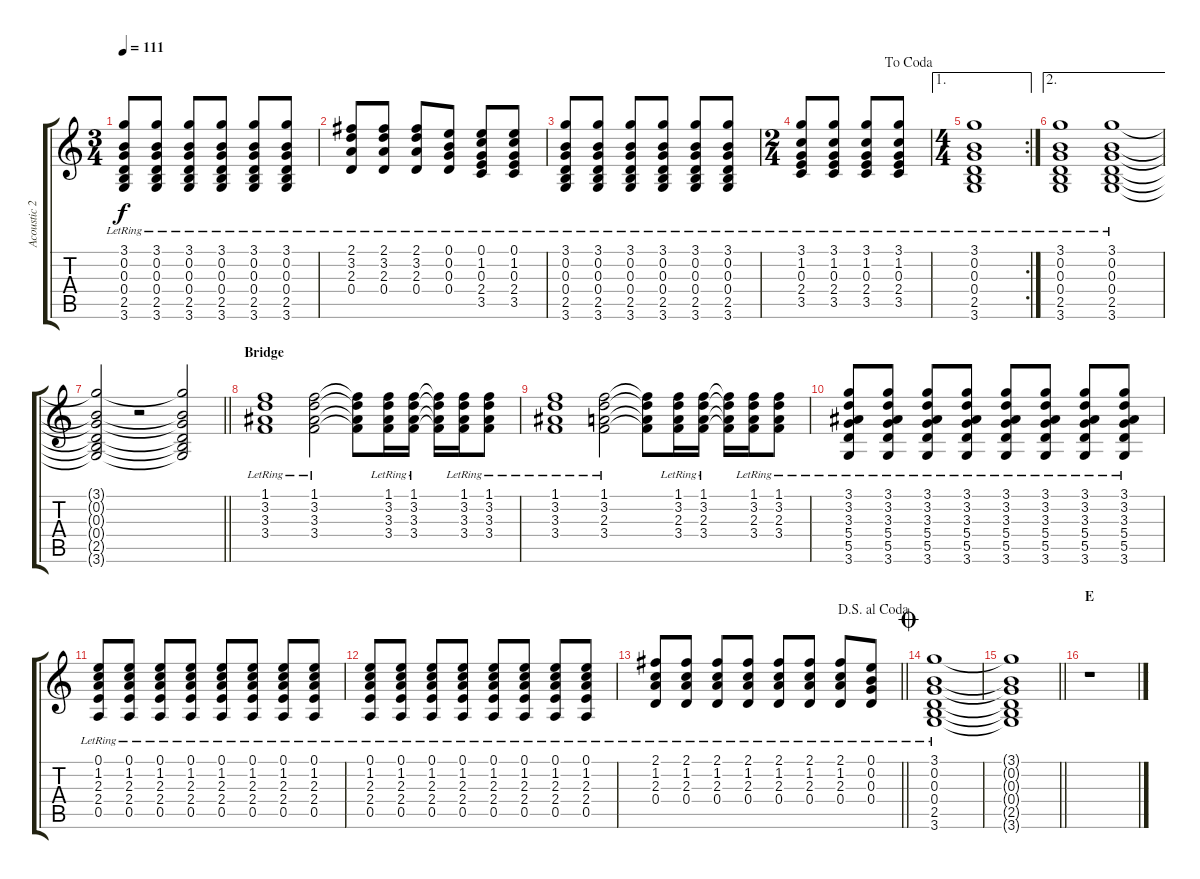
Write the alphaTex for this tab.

\track ("Acoustic 2" "Acoustic 2") {instrument acousticguitarnylon}
\staff {score tabs}
\tuning (E4 B3 G3 D3 A2 E2) {hide}
\ts (3 4)
\tempo 111
\clef g2
\ks c
(3.1{lr} 0.2{lr} 0.3{lr} 0.4{lr} 2.5{lr} 3.6{lr}).8{dy f} (3.1{lr} 0.2{lr} 0.3{lr} 0.4{lr} 2.5{lr} 3.6{lr}).8 (3.1{lr} 0.2{lr} 0.3{lr} 0.4{lr} 2.5{lr} 3.6{lr}).8 (3.1{lr} 0.2{lr} 0.3{lr} 0.4{lr} 2.5{lr} 3.6{lr}).8 (3.1{lr} 0.2{lr} 0.3{lr} 0.4{lr} 2.5{lr} 3.6{lr}).8 (3.1{lr} 0.2{lr} 0.3{lr} 0.4{lr} 2.5{lr} 3.6{lr}).8 |
(2.1{lr} 3.2{lr} 2.3{lr} 0.4{lr}).8 (2.1{lr} 3.2{lr} 2.3{lr} 0.4{lr}).8 (2.1{lr} 3.2{lr} 2.3{lr} 0.4{lr}).8 (0.1{lr} 0.2{lr} 0.3{lr} 0.4{lr}).8 (0.1{lr} 1.2{lr} 0.3{lr} 2.4{lr} 3.5{lr}).8 (0.1{lr} 1.2{lr} 0.3{lr} 2.4{lr} 3.5{lr}).8 |
(3.1{lr} 0.2{lr} 0.3{lr} 0.4{lr} 2.5{lr} 3.6{lr}).8 (3.1{lr} 0.2{lr} 0.3{lr} 0.4{lr} 2.5{lr} 3.6{lr}).8 (3.1{lr} 0.2{lr} 0.3{lr} 0.4{lr} 2.5{lr} 3.6{lr}).8 (3.1{lr} 0.2{lr} 0.3{lr} 0.4{lr} 2.5{lr} 3.6{lr}).8 (3.1{lr} 0.2{lr} 0.3{lr} 0.4{lr} 2.5{lr} 3.6{lr}).8 (3.1{lr} 0.2{lr} 0.3{lr} 0.4{lr} 2.5{lr} 3.6{lr}).8 |
\ts (2 4)
\jump dacoda
(3.1{lr} 1.2{lr} 0.3{lr} 2.4{lr} 3.5{lr}).8 (3.1{lr} 1.2{lr} 0.3{lr} 2.4{lr} 3.5{lr}).8 (3.1{lr} 1.2{lr} 0.3{lr} 2.4{lr} 3.5{lr}).8 (3.1{lr} 1.2{lr} 0.3{lr} 2.4{lr} 3.5{lr}).8 |
\ae 1
\rc 2
\ts (4 4)
(3.1{lr} 0.2{lr} 0.3{lr} 0.4{lr} 2.5{lr} 3.6{lr}).1 |
\ae 2
(3.1{lr} 0.2{lr} 0.3{lr} 0.4{lr} 2.5{lr} 3.6{lr}).1 (3.1{lr} 0.2{lr} 0.3{lr} 0.4{lr} 2.5{lr} 3.6{lr}).1 |
\barLineRight lightlight
(3.1{t} 0.2{t} 0.3{t} 0.4{t} 2.5{t} 3.6{t}).2 r.2 (3.1{t} 0.2{t} 0.3{t} 0.4{t} 2.5{t} 3.6{t}).2 |
\section ("" "Bridge")
(1.1{lr} 3.2{lr} 3.3{lr} 3.4{lr}).1 (1.1{lr} 3.2{lr} 3.3{lr} 3.4{lr}).2 (1.1{t} 3.2{t} 3.3{t} 3.4{t}).8 (1.1{lr} 3.2{lr} 3.3{lr} 3.4{lr}).16 (1.1{lr} 3.2{lr} 3.3{lr} 3.4{lr}).16 (1.1{t} 3.2{t} 3.3{t} 3.4{t}).16 (1.1{lr} 3.2{lr} 3.3{lr} 3.4{lr}).16 (1.1{lr} 3.2{lr} 3.3{lr} 3.4{lr}).8 |
(1.1{lr} 3.2{lr} 3.3{lr} 3.4{lr}).1 (1.1{lr} 3.2{lr} 2.3{lr} 3.4{lr}).2 (1.1{t} 3.2{t} 2.3{t} 3.4{t}).8 (1.1{lr} 3.2{lr} 2.3{lr} 3.4{lr}).16 (1.1{lr} 3.2{lr} 2.3{lr} 3.4{lr}).16 (1.1{t} 3.2{t} 2.3{t} 3.4{t}).16 (1.1{lr} 3.2{lr} 2.3{lr} 3.4{lr}).16 (1.1{lr} 3.2{lr} 2.3{lr} 3.4{lr}).8 |
(3.1{lr} 3.2{lr} 3.3{lr} 5.4{lr} 5.5{lr} 3.6{lr}).8 (3.1{lr} 3.2{lr} 3.3{lr} 5.4{lr} 5.5{lr} 3.6{lr}).8 (3.1{lr} 3.2{lr} 3.3{lr} 5.4{lr} 5.5{lr} 3.6{lr}).8 (3.1{lr} 3.2{lr} 3.3{lr} 5.4{lr} 5.5{lr} 3.6{lr}).8 (3.1{lr} 3.2{lr} 3.3{lr} 5.4{lr} 5.5{lr} 3.6{lr}).8 (3.1{lr} 3.2{lr} 3.3{lr} 5.4{lr} 5.5{lr} 3.6{lr}).8 (3.1{lr} 3.2{lr} 3.3{lr} 5.4{lr} 5.5{lr} 3.6{lr}).8 (3.1{lr} 3.2{lr} 3.3{lr} 5.4{lr} 5.5{lr} 3.6{lr}).8 |
(0.1{lr} 1.2{lr} 2.3{lr} 2.4{lr} 0.5{lr}).8 (0.1{lr} 1.2{lr} 2.3{lr} 2.4{lr} 0.5{lr}).8 (0.1{lr} 1.2{lr} 2.3{lr} 2.4{lr} 0.5{lr}).8 (0.1{lr} 1.2{lr} 2.3{lr} 2.4{lr} 0.5{lr}).8 (0.1{lr} 1.2{lr} 2.3{lr} 2.4{lr} 0.5{lr}).8 (0.1{lr} 1.2{lr} 2.3{lr} 2.4{lr} 0.5{lr}).8 (0.1{lr} 1.2{lr} 2.3{lr} 2.4{lr} 0.5{lr}).8 (0.1{lr} 1.2{lr} 2.3{lr} 2.4{lr} 0.5{lr}).8 |
(0.1{lr} 1.2{lr} 2.3{lr} 2.4{lr} 0.5{lr}).8 (0.1{lr} 1.2{lr} 2.3{lr} 2.4{lr} 0.5{lr}).8 (0.1{lr} 1.2{lr} 2.3{lr} 2.4{lr} 0.5{lr}).8 (0.1{lr} 1.2{lr} 2.3{lr} 2.4{lr} 0.5{lr}).8 (0.1{lr} 1.2{lr} 2.3{lr} 2.4{lr} 0.5{lr}).8 (0.1{lr} 1.2{lr} 2.3{lr} 2.4{lr} 0.5{lr}).8 (0.1{lr} 1.2{lr} 2.3{lr} 2.4{lr} 0.5{lr}).8 (0.1{lr} 1.2{lr} 2.3{lr} 2.4{lr} 0.5{lr}).8 |
\jump dalsegnoalcoda
\barLineRight lightlight
(2.1{lr} 1.2{lr} 2.3{lr} 0.4{lr}).8 (2.1{lr} 1.2{lr} 2.3{lr} 0.4{lr}).8 (2.1{lr} 1.2{lr} 2.3{lr} 0.4{lr}).8 (2.1{lr} 1.2{lr} 2.3{lr} 0.4{lr}).8 (2.1{lr} 1.2{lr} 2.3{lr} 0.4{lr}).8 (2.1{lr} 1.2{lr} 2.3{lr} 0.4{lr}).8 (2.1{lr} 1.2{lr} 2.3{lr} 0.4{lr}).8 (0.1{lr} 0.2{lr} 0.3{lr} 0.4{lr}).8 |
\jump coda
(3.1{lr} 0.2{lr} 0.3{lr} 0.4{lr} 2.5{lr} 3.6{lr}).1 |
\barLineRight lightlight
(3.1{t} 0.2{t} 0.3{t} 0.4{t} 2.5{t} 3.6{t}).1 |
\section ("" "E")
r.1
